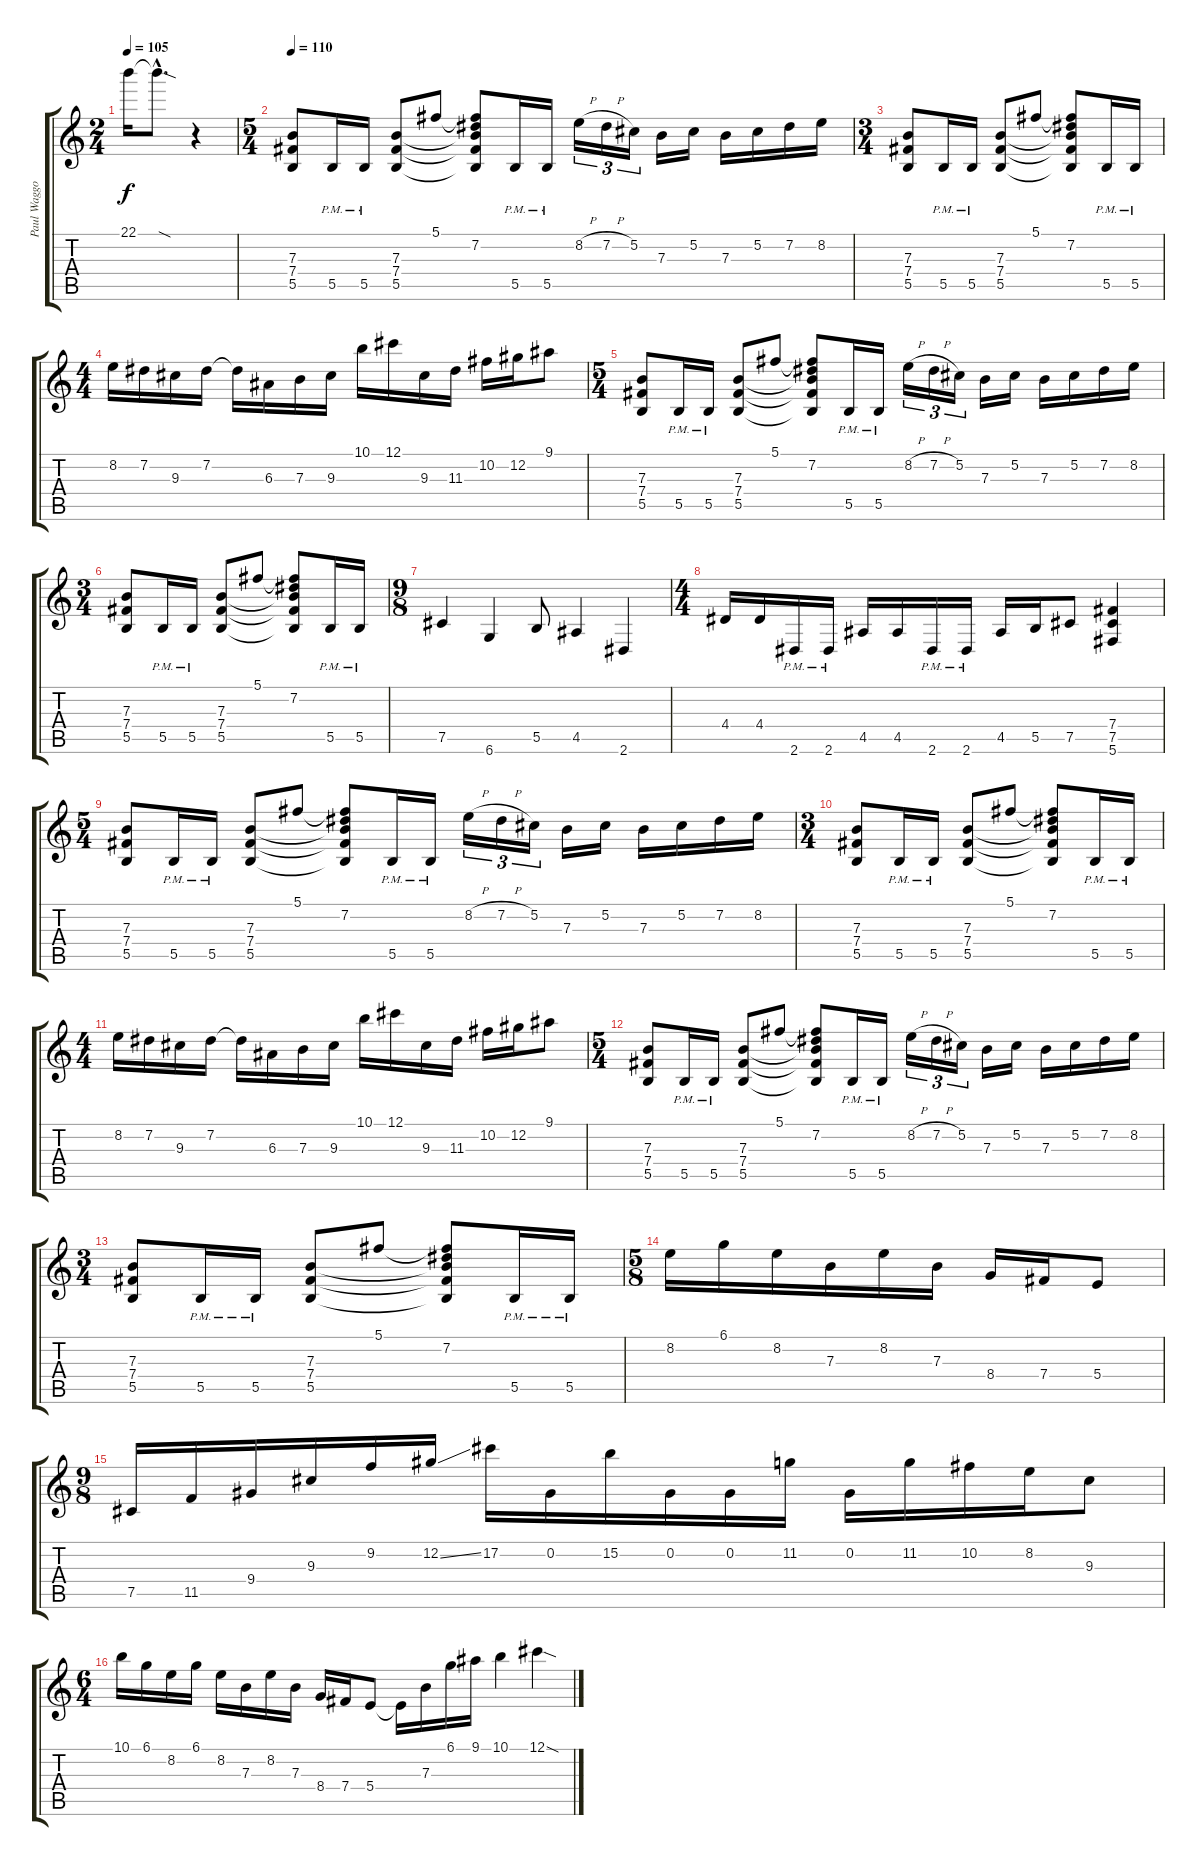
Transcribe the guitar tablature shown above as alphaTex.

\track ("Paul Waggoner - Rhythm" "Paul Waggo") {instrument distortionguitar}
\staff {score tabs}
\tuning (Db4 Ab3 E3 B2 Gb2 Db2) {hide}
\ts (2 4)
\tempo 105
\clef g2
\ks c
22.1.16{dy f} 22.1{sod hac t}.8{d} r.4 |
\ts (5 4)
\tempo 110
(7.3 7.4 5.5).8 5.5{pm}.16 5.5{pm}.16 (7.3 7.4 5.5).8 5.1.8 (5.1{t} 7.2 7.3{t} 7.4{t} 5.5{t}).8 5.5{pm}.16 5.5{pm}.16 8.2{h}.16{tu (3 2)} 7.2{h}.16{tu (3 2)} 5.2.16{tu (3 2)} 7.3.16 5.2.16 7.3.16 5.2.16 7.2.16 8.2.16 |
\ts (3 4)
(7.3 7.4 5.5).8 5.5{pm}.16 5.5{pm}.16 (7.3 7.4 5.5).8 5.1.8 (5.1{t} 7.2 7.3{t} 7.4{t} 5.5{t}).8 5.5{pm}.16 5.5{pm}.16 |
\ts (4 4)
8.2.16 7.2.16 9.3.16 7.2.16 7.2{t}.16 6.3.16 7.3.16 9.3.16 10.1.16 12.1.16 9.3.16 11.3.16 10.2.16 12.2.16 9.1.8 |
\ts (5 4)
(7.3 7.4 5.5).8 5.5{pm}.16 5.5{pm}.16 (7.3 7.4 5.5).8 5.1.8 (5.1{t} 7.2 7.3{t} 7.4{t} 5.5{t}).8 5.5{pm}.16 5.5{pm}.16 8.2{h}.16{tu (3 2)} 7.2{h}.16{tu (3 2)} 5.2.16{tu (3 2)} 7.3.16 5.2.16 7.3.16 5.2.16 7.2.16 8.2.16 |
\ts (3 4)
(7.3 7.4 5.5).8 5.5{pm}.16 5.5{pm}.16 (7.3 7.4 5.5).8 5.1.8 (5.1{t} 7.2 7.3{t} 7.4{t} 5.5{t}).8 5.5{pm}.16 5.5{pm}.16 |
\ts (9 8)
7.5.4 6.6.4 5.5.8 4.5.4 2.6.4 |
\ts (4 4)
4.4.16 4.4.16 2.6{pm}.16 2.6{pm}.16 4.5.16 4.5.16 2.6{pm}.16 2.6{pm}.16 4.5.16 5.5.16 7.5.8 (7.4 7.5 5.6).4 |
\ts (5 4)
(7.3 7.4 5.5).8 5.5{pm}.16 5.5{pm}.16 (7.3 7.4 5.5).8 5.1.8 (5.1{t} 7.2 7.3{t} 7.4{t} 5.5{t}).8 5.5{pm}.16 5.5{pm}.16 8.2{h}.16{tu (3 2)} 7.2{h}.16{tu (3 2)} 5.2.16{tu (3 2)} 7.3.16 5.2.16 7.3.16 5.2.16 7.2.16 8.2.16 |
\ts (3 4)
(7.3 7.4 5.5).8 5.5{pm}.16 5.5{pm}.16 (7.3 7.4 5.5).8 5.1.8 (5.1{t} 7.2 7.3{t} 7.4{t} 5.5{t}).8 5.5{pm}.16 5.5{pm}.16 |
\ts (4 4)
8.2.16 7.2.16 9.3.16 7.2.16 7.2{t}.16 6.3.16 7.3.16 9.3.16 10.1.16 12.1.16 9.3.16 11.3.16 10.2.16 12.2.16 9.1.8 |
\ts (5 4)
(7.3 7.4 5.5).8 5.5{pm}.16 5.5{pm}.16 (7.3 7.4 5.5).8 5.1.8 (5.1{t} 7.2 7.3{t} 7.4{t} 5.5{t}).8 5.5{pm}.16 5.5{pm}.16 8.2{h}.16{tu (3 2)} 7.2{h}.16{tu (3 2)} 5.2.16{tu (3 2)} 7.3.16 5.2.16 7.3.16 5.2.16 7.2.16 8.2.16 |
\ts (3 4)
(7.3 7.4 5.5).8 5.5{pm}.16 5.5{pm}.16 (7.3 7.4 5.5).8 5.1.8 (5.1{t} 7.2 7.3{t} 7.4{t} 5.5{t}).8 5.5{pm}.16 5.5{pm}.16 |
\ts (5 8)
8.2.16 6.1.16 8.2.16 7.3.16 8.2.16 7.3.16 8.4.16 7.4.16 5.4.8 |
\ts (9 8)
7.5.16 11.5.16 9.4.16 9.3.16 9.2.16 12.2{ss}.16 17.2.16 0.2.16 15.2.16 0.2.16 0.2.16 11.2.16 0.2.16 11.2.16 10.2.16 8.2.16 9.3.8 |
\ts (6 4)
10.1.16 6.1.16 8.2.16 6.1.16 8.2.16 7.3.16 8.2.16 7.3.16 8.4.16 7.4.16 5.4.8 5.4{t}.16 7.3.16 6.1.16 9.1.16 10.1.4 12.1{sod}.4
